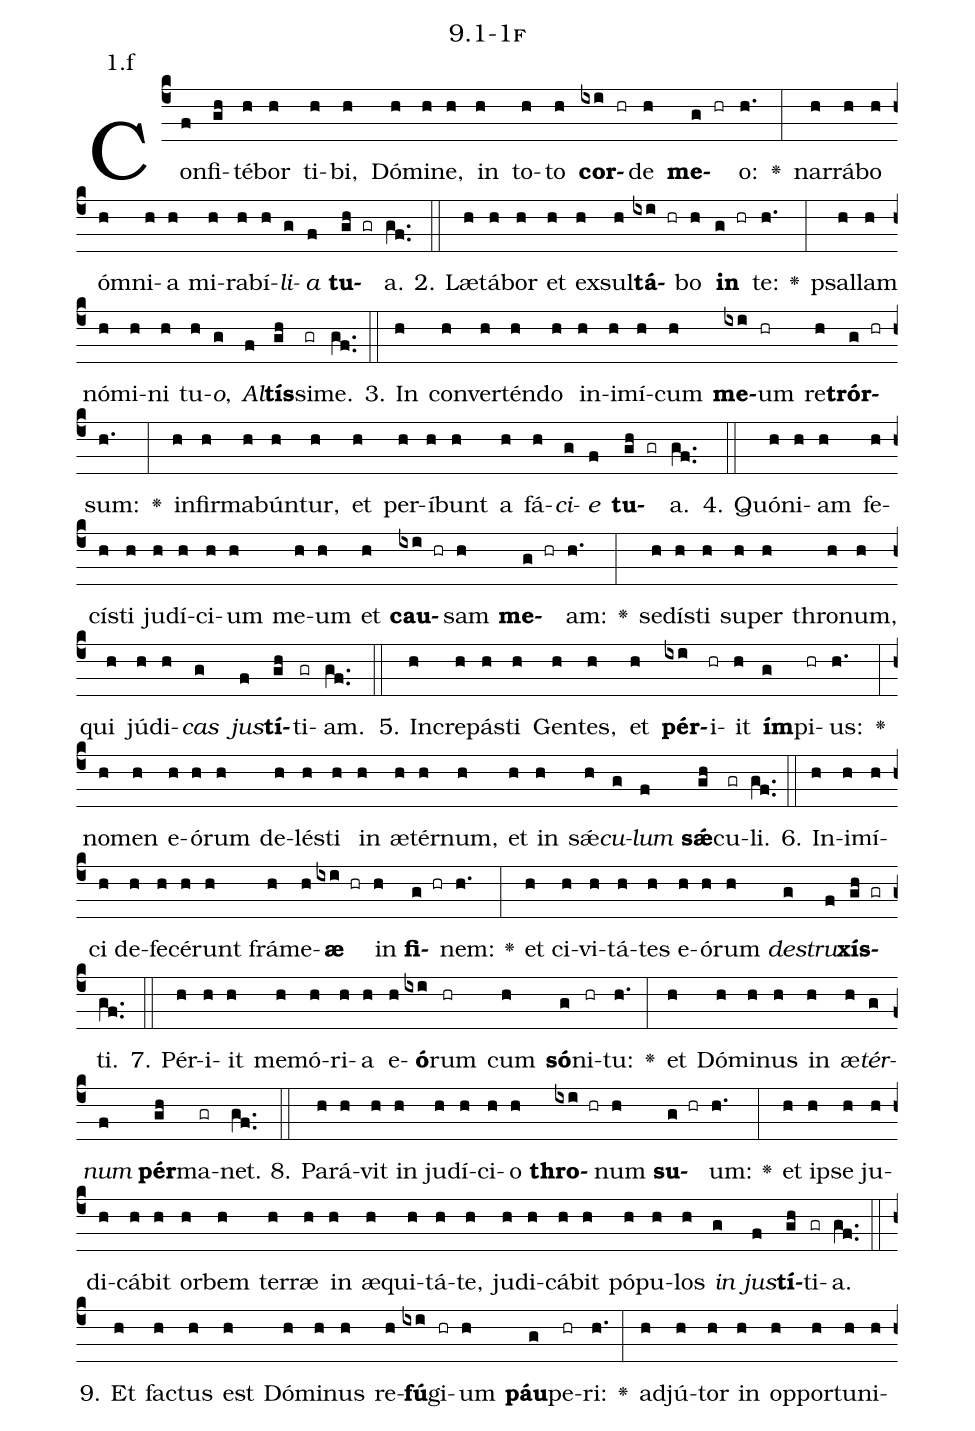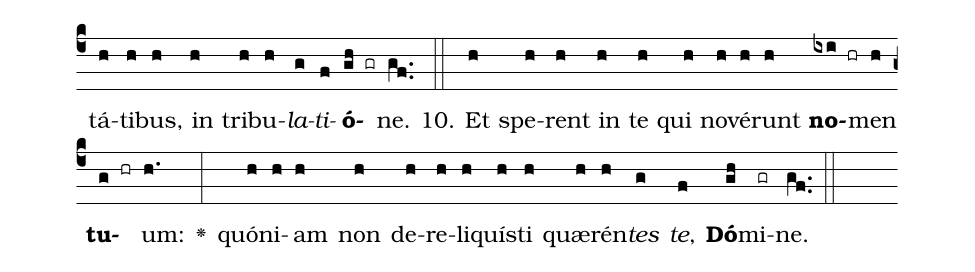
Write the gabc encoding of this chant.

name: 9.1-1f;
annotation: 1.f;
%%
(c4)Con(f)fi(gh)té(h)bor(h) ti(h)bi,(h) Dó(h)mi(h)ne,(h) in(h) to(h)to(h) <b>cor</b>(ixi hr)de(h) <b>me</b>(g hr)o:(h.) <v>\greheightstar</v>(:) nar(h)rá(h)bo(h) óm(h)ni(h)a(h) mi(h)ra(h)bí(h)<i>li</i>(g)<i>a</i>(f) <b>tu</b>(gh gr)a.(gf..) (::)
2. Læ(h)tá(h)bor(h) et(h) ex(h)sul(h)<b>tá</b>(ixi hr)bo(h) <b>in</b>(g hr) te:(h.) <v>\greheightstar</v>(:) psal(h)lam(h) nó(h)mi(h)ni(h) tu(h)<i>o</i>,(g) <i>Al</i>(f)<b>tís</b>(gh)si(gr)me.(gf..) (::)
3. In(h) con(h)ver(h)tén(h)do(h) in(h)i(h)mí(h)cum(h) <b>me</b>(ixi)um(hr) re(h)<b>trór</b>(g hr)sum:(h.) <v>\greheightstar</v>(:) in(h)fir(h)ma(h)bún(h)tur,(h) et(h) per(h)í(h)bunt(h) a(h) fá(h)<i>ci</i>(g)<i>e</i>(f) <b>tu</b>(gh gr)a.(gf..) (::)
4. Quón(h)i(h)am(h) fe(h)cís(h)ti(h) ju(h)dí(h)ci(h)um(h) me(h)um(h) et(h) <b>cau</b>(ixi hr)sam(h) <b>me</b>(g hr)am:(h.) <v>\greheightstar</v>(:) se(h)dís(h)ti(h) su(h)per(h) thro(h)num,(h) qui(h) jú(h)di(h)<i>cas</i>(g) <i>jus</i>(f)<b>tí</b>(gh)ti(gr)am.(gf..) (::)
5. In(h)cre(h)pás(h)ti(h) Gen(h)tes,(h) et(h) <b>pér</b>(ixi)i(hr)it(h) <b>ím</b>(g)pi(hr)us:(h.) <v>\greheightstar</v>(:) no(h)men(h) e(h)ó(h)rum(h) de(h)lés(h)ti(h) in(h) æ(h)tér(h)num,(h) et(h) in(h) sǽ(h)<i>cu</i>(g)<i>lum</i>(f) <b>sǽ</b>(gh)cu(gr)li.(gf..) (::)
6. In(h)i(h)mí(h)ci(h) de(h)fe(h)cé(h)runt(h) frá(h)me(h)<b>æ</b>(ixi hr) in(h) <b>fi</b>(g hr)nem:(h.) <v>\greheightstar</v>(:) et(h) ci(h)vi(h)tá(h)tes(h) e(h)ó(h)rum(h) <i>de</i>(g)<i>stru</i>(f)<b>xís</b>(gh gr)ti.(gf..) (::)
7. Pér(h)i(h)it(h) me(h)mó(h)ri(h)a(h) e(h)<b>ó</b>(ixi)rum(hr) cum(h) <b>só</b>(g)ni(hr)tu:(h.) <v>\greheightstar</v>(:) et(h) Dó(h)mi(h)nus(h) in(h) æ(h)<i>tér</i>(g)<i>num</i>(f) <b>pér</b>(gh)ma(gr)net.(gf..) (::)
8. Pa(h)rá(h)vit(h) in(h) ju(h)dí(h)ci(h)o(h) <b>thro</b>(ixi hr)num(h) <b>su</b>(g hr)um:(h.) <v>\greheightstar</v>(:) et(h) ip(h)se(h) ju(h)di(h)cá(h)bit(h) or(h)bem(h) ter(h)ræ(h) in(h) æ(h)qui(h)tá(h)te,(h) ju(h)di(h)cá(h)bit(h) pó(h)pu(h)los(h) <i>in</i>(g) <i>jus</i>(f)<b>tí</b>(gh)ti(gr)a.(gf..) (::)
9. Et(h) fac(h)tus(h) est(h) Dó(h)mi(h)nus(h) re(h)<b>fú</b>(ixi)gi(hr)um(h) <b>páu</b>(g)pe(hr)ri:(h.) <v>\greheightstar</v>(:) ad(h)jú(h)tor(h) in(h) op(h)por(h)tu(h)ni(h)tá(h)ti(h)bus,(h) in(h) tri(h)bu(h)<i>la</i>(g)<i>ti</i>(f)<b>ó</b>(gh gr)ne.(gf..) (::)
10. Et(h) spe(h)rent(h) in(h) te(h) qui(h) no(h)vé(h)runt(h) <b>no</b>(ixi hr)men(h) <b>tu</b>(g hr)um:(h.) <v>\greheightstar</v>(:) quón(h)i(h)am(h) non(h) de(h)re(h)li(h)quís(h)ti(h) quæ(h)rén(h)<i>tes</i>(g) <i>te</i>,(f) <b>Dó</b>(gh)mi(gr)ne.(gf..) (::)
